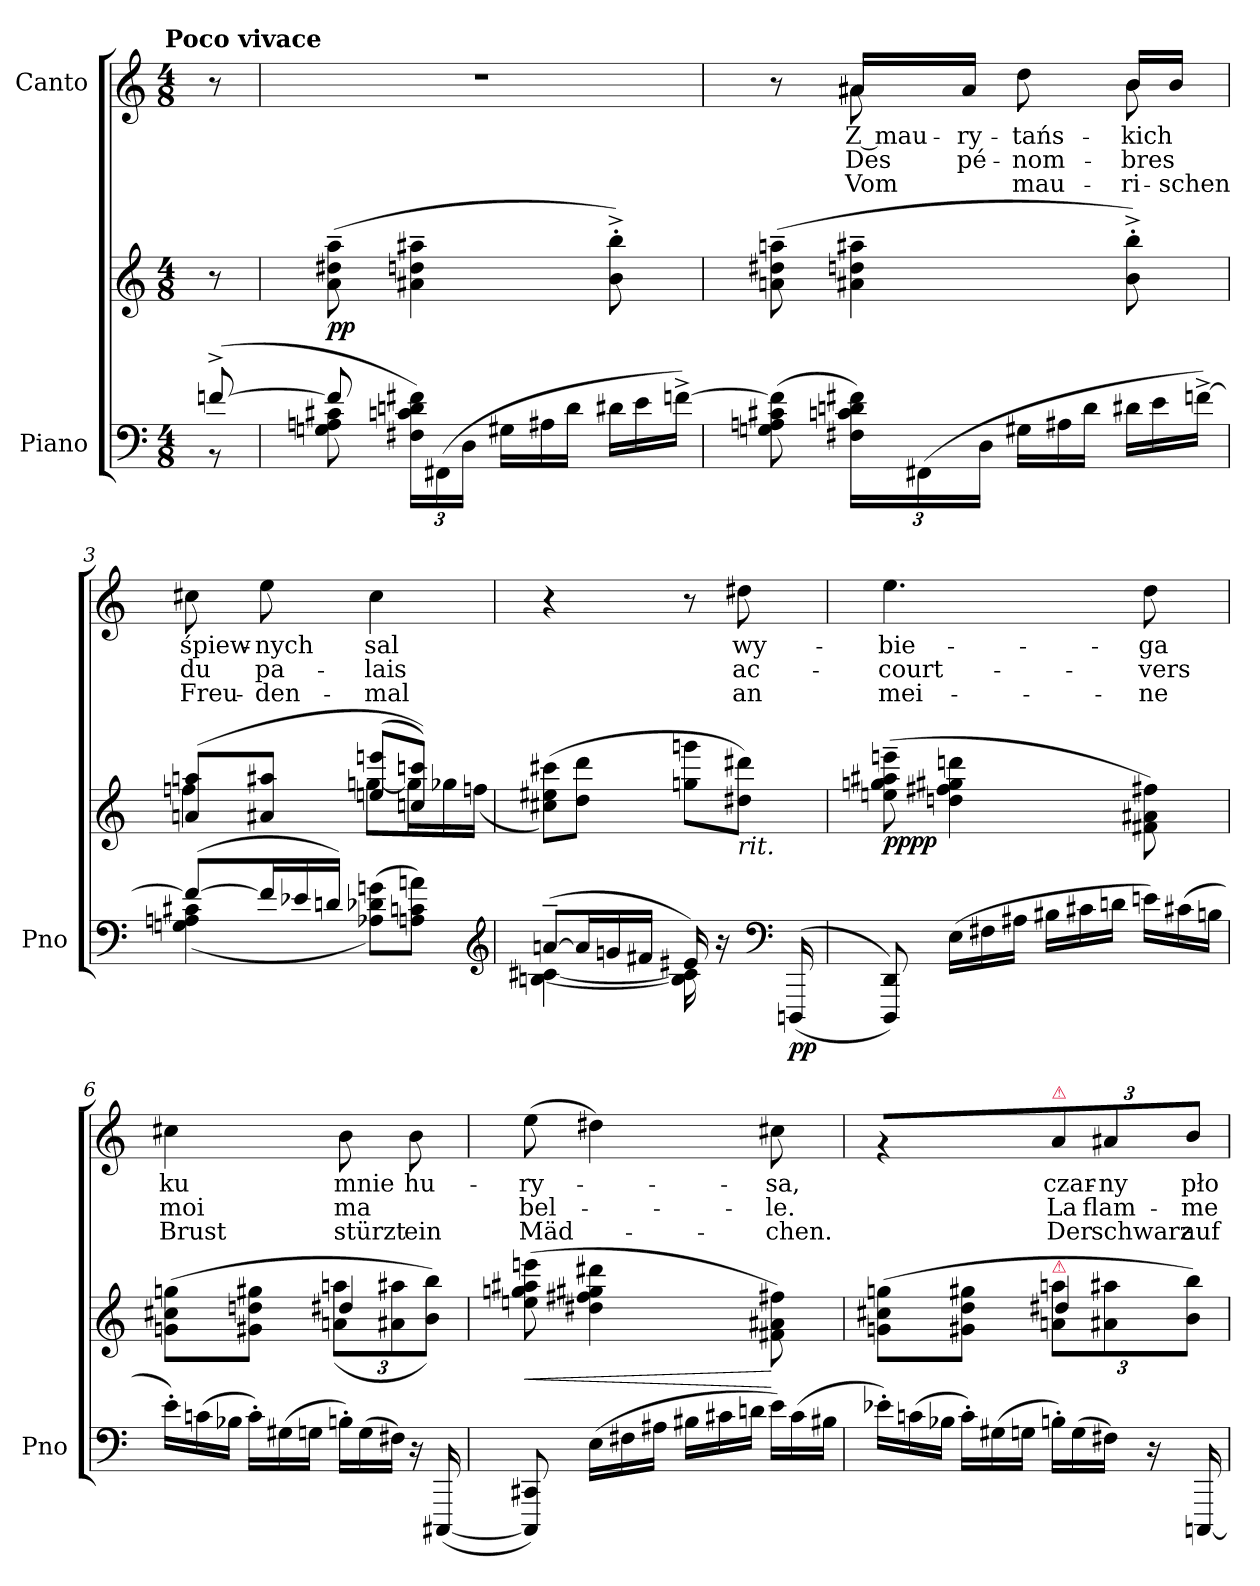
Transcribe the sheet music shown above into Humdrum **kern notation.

**kern	**kern	**dynam	**kern	**text	**text	**text
*part2	*part2	*part2	*part1	*part1	*part1	*part1
*staff3	*staff2	*staff2/3	*staff1	*staff1	*staff1	*staff1
*I"Piano	*	*	*I"Canto	*	*	*
*I'Pno	*	*	*	*	*	*
*clefF4	*clefG2	*	*clefG2	*	*	*
*k[]	*k[]	*	*k[]	*	*	*
!!LO:TX:omd:t=Poco vivace
*M4/8	*M4/8	*	*M4/8	*	*	*
*MM160	*MM160	*	*MM160	*	*	*
=	=	=	=	=	=	=
*^	*	*	*	*	*	*
([8fn^/	8r	8r	.	8r	.	.	.
=1	=1	=1	=1	=1	=1	=1	=1
8f/]	8Gn\ 8An\ 8c#X\	(8a~\ 8dd#X~\ 8aa~\	pp	2r	.	.	.
24F#X\ 24cn\ 24dn\ 24f#X\LL)	4.ryy	4a#X~\ 4ddn~\ 4aa#X~\	.	.	.	.	.
(24FF#X\	.	.	.	.	.	.	.
24D\JJ	.	.	.	.	.	.	.
*Xtuplet	*	*	*	*	*	*	*
24G#X\LL	.	.	.	.	.	.	.
24A#X\	.	.	.	.	.	.	.
24d\JJ	.	.	.	.	.	.	.
24d#X\LL	.	8b'^\ 8bb'^\)	.	.	.	.	.
24e\	.	.	.	.	.	.	.
[24fn^\JJ)	.	.	.	.	.	.	.
*v	*v	*	*	*	*	*	*
=2	=2	=2	=2	=2	=2	=2
*	*	*	*^	*	*	*
(8Gn\ 8An\ 8c#X\ 8f]\	(8an~\ 8dd#X~\ 8aan~\	.	8r	8ryy	.	.	.
*tuplet	*	*	*	*	*	*	*
24F#X\ 24cn\ 24dn\ 24f#X\LL)	4a#X~\ 4ddn~\ 4aa#X~\	.	16a#X/LL	8a#X\	Z mau-	Des	Vom
(24FF#X\	.	.	.	.	.	.	.
.	.	.	16a#/JJ	.	-ry-	pé-	.
24D\JJ	.	.	.	.	.	.	.
*Xtuplet	*	*	*	*	*	*	*
24G#X\LL	.	.	8dd\	8ryy	-tańs-	-nom-	mau-
24A#X\	.	.	.	.	.	.	.
24d\JJ	.	.	.	.	.	.	.
24d#X\LL	8b'^\ 8bb'^\)	.	16b/LL	8b\	-kich	-bres	-ri-
24e\	.	.	.	.	.	.	.
.	.	.	16b/JJ	.	.	.	-schen
[24fn^\JJ)	.	.	.	.	.	.	.
*	*	*	*v	*v	*	*	*
=3	=3	=3	=3	=3	=3	=3
*^	*^	*	*	*	*	*
(8f/L_	(4Gn\ 4An\ 4c#X\	(8an/ 8aan/L	4ffn\	.	8cc#X\	śpiew-	du	Freu-
24f/L]	.	8a#X/ 8aa#X/J	.	.	8ee\	-nych	pa-	-den-
24e-X/	.	.	.	.	.	.	.	.
24dn/JJ)	.	.	.	.	.	.	.	.
(8A-X\ 8d-X\ 8gn\L)	4ryy	(<8een/ 8eeen/L	[8ggn\L	.	4cc#\	sal	-lais	-mal
*	*	*	*Xtuplet	*	*	*	*	*
8An\ 8cn\ 8an\J)	.	8ccn/ 8cccn/J))	24gg\L]	.	.	.	.	.
.	.	.	24gg-X\	.	.	.	.	.
.	.	.	(>24ffn\JJ	.	.	.	.	.
*	*	*v	*v	*	*	*	*	*
*clefG2	*	*	*	*	*	*	*
=4	=4	=4	=4	=4	=4	=4	=4
([8an~/L	[4Bn\ [4c#X\	(8cc#X\ 8ee#X\ 8ccc#X\L)	.	4r	.	.	.
24a/L]	.	8dd\ 8ddd\J	.	.	.	.	.
24gn/	.	.	.	.	.	.	.
24f#X/JJ	.	.	.	.	.	.	.
16e#X/)	16B]\ 16c#]\	8ggn\ 8gggn\L	.	8r	.	.	.
16r	8.ryy	.	.	.	.	.	.
!	!	!LO:TX:b:i:t=rit.	!	!	!	!	!
16ryy	.	8dd#X\ 8ddd#X\J)	.	8dd#X\	wy-	ac-	an
*clefF4	*	*	*	*	*	*	*
!	!	!	!LO:DY:b=2	!	!	!	!
(<(>16DDDn/	.	.	pp	.	.	.	.
*v	*v	*	*	*	*	*	*
=5	=5	=5	=5	=5	=5	=5
!	!	!LO:DY:b	!	!	!	!
8DDD/ 8DD/))	(8een~\ 8ggn~\ 8aa#X~\ 8eeen~\	pp pp	4.ee\	-bie-	-court-	mei-
(24E\LL	4ddn\ 4ff#X\ 4gg#X\ 4dddn\	.	.	.	.	.
24F#X\	.	.	.	.	.	.
24A#X\JJ	.	.	.	.	.	.
24B#X\LL	.	.	.	.	.	.
24c#X\	.	.	.	.	.	.
24dn\JJ	.	.	.	.	.	.
24en\LL)	8f#X\ 8a#X\ 8ff#X\)	.	8dd\	-ga	-vers	-ne
(24c#X\	.	.	.	.	.	.
24Bn\JJ	.	.	.	.	.	.
=6	=6	=6	=6	=6	=6	=6
*	*^	*	*	*	*	*
24e'\LL)	(8gn\ 8cc#X\ 8ggn\L	4ryy	.	4cc#X\	ku	moi	Brust
(24cn\	.	.	.	.	.	.	.
24B-X\JJ	.	.	.	.	.	.	.
24c'\LL)	8g#X\ 8ddn\ 8gg#X\J	.	.	.	.	.	.
(24G#X\	.	.	.	.	.	.	.
24Gn\JJ	.	.	.	.	.	.	.
*	*	*tuplet	*	*	*	*	*
24Bn'\LL)	4dd#X/	(>12an\ 12aan\L	.	8b\	mnie	ma	stürzt
(24G\	.	.	.	.	.	.	.
24F#X\JJ)	.	12a#X\ 12aa#X\	.	.	.	.	.
16r	.	.	.	8b\	hu-	.	ein
.	.	12b\ 12bb\J))	.	.	.	.	.
(>[16CCC#X/	.	.	.	.	.	.	.
*	*v	*v	*	*	*	*	*
=7	=7	=7	=7	=7	=7	=7
8CCC#]/ 8CC#X/)	(8een\ 8ggn\ 8aa#X\ 8eeen\	<	(8ee\	-ry-	bel-	Mäd-
(24E\LL	4dd#X\ 4ff#X\ 4gg#X\ 4ddd#X\	.	4dd#X\)	.	.	.
24F#X\	.	.	.	.	.	.
24A#X\JJ	.	.	.	.	.	.
24B#X\LL	.	.	.	.	.	.
24c#X\	.	.	.	.	.	.
24dn\JJ	.	.	.	.	.	.
24e\LL)	8f#X\ 8a#X\ 8ff#X\)	[	8cc#X\	-sa,	-le.	-chen.
(24c#\	.	.	.	.	.	.
24B#X\JJ	.	.	.	.	.	.
=8	=8	=8	=8	=8	=8	=8
*	*^	*	*	*	*	*
24e-X'\LL)	(8gn\ 8cc#X\ 8ggn\L	4ryy	.	4r	.	.	.
(24cn\	.	.	.	.	.	.	.
24B-X\JJ	.	.	.	.	.	.	.
24c'\LL)	8g#X\ 8dd\ 8gg#X\J	.	.	.	.	.	.
(24G#X\	.	.	.	.	.	.	.
24Gn\JJ	.	.	.	.	.	.	.
!	!	!	!	!LO:TX:a:color=crimson:t=⚠	!	!	!
!	!LO:TX:a:color=crimson:t=⚠	!	!	!	!	!	!
24Bn'\LL)	12an\ 12aan\L	4dd#X/	.	12a/L	czar-	La	Der
(24G\	.	.	.	.	.	.	.
24F#X\JJ)	12a#X\ 12aa#X\	.	.	12a#X/J	-ny	flam-	schwarz
16r	.	.	.	.	.	.	.
.	12b\ 12bb\J)	.	.	12b\J	pło-	-me	auf-
[16CCCn/	.	.	.	.	.	.	.
*	*v	*v	*	*	*	*	*
=	=	=	=	=	=	=
*-	*-	*-	*-	*-	*-	*-
